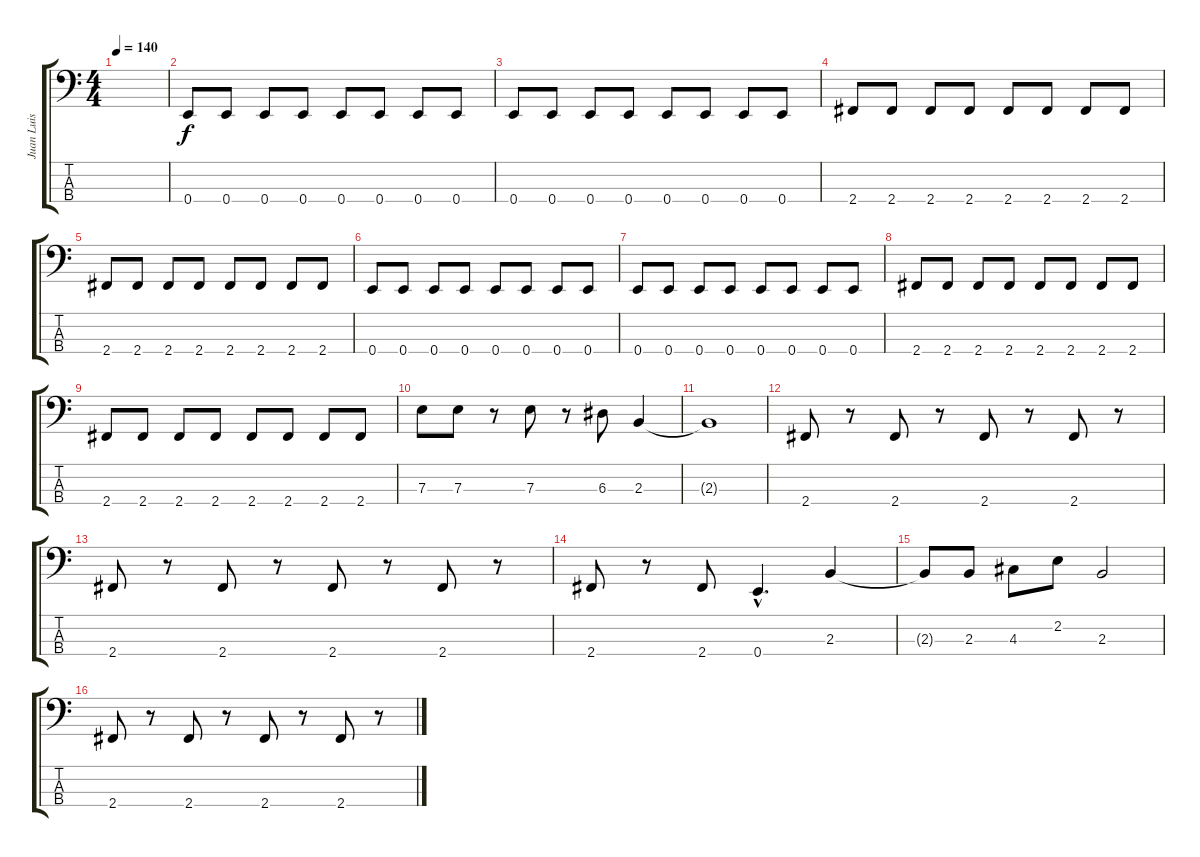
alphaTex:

\track ("Juan Luis Serrano" "Juan Luis ") {instrument electricbasspick}
\staff {score tabs}
\tuning (G2 D2 A1 E1) {hide}
\ts (4 4)
\tempo 140
\clef f4
\ks c
|
0.4.8 0.4.8 0.4.8 0.4.8 0.4.8 0.4.8 0.4.8 0.4.8 |
0.4.8 0.4.8 0.4.8 0.4.8 0.4.8 0.4.8 0.4.8 0.4.8 |
2.4.8 2.4.8 2.4.8 2.4.8 2.4.8 2.4.8 2.4.8 2.4.8 |
2.4.8 2.4.8 2.4.8 2.4.8 2.4.8 2.4.8 2.4.8 2.4.8 |
0.4.8 0.4.8 0.4.8 0.4.8 0.4.8 0.4.8 0.4.8 0.4.8 |
0.4.8 0.4.8 0.4.8 0.4.8 0.4.8 0.4.8 0.4.8 0.4.8 |
2.4.8 2.4.8 2.4.8 2.4.8 2.4.8 2.4.8 2.4.8 2.4.8 |
2.4.8 2.4.8 2.4.8 2.4.8 2.4.8 2.4.8 2.4.8 2.4.8 |
7.3.8 7.3.8 r.8 7.3.8 r.8 6.3.8 2.3.4 |
2.3{t}.1 |
2.4.8 r.8 2.4.8 r.8 2.4.8 r.8 2.4.8 r.8 |
2.4.8 r.8 2.4.8 r.8 2.4.8 r.8 2.4.8 r.8 |
2.4.8 r.8 2.4.8 0.4{hac}.4{d} 2.3.4 |
2.3{t}.8 2.3.8 4.3.8 2.2.8 2.3.2 |
2.4.8 r.8 2.4.8 r.8 2.4.8 r.8 2.4.8 r.8
